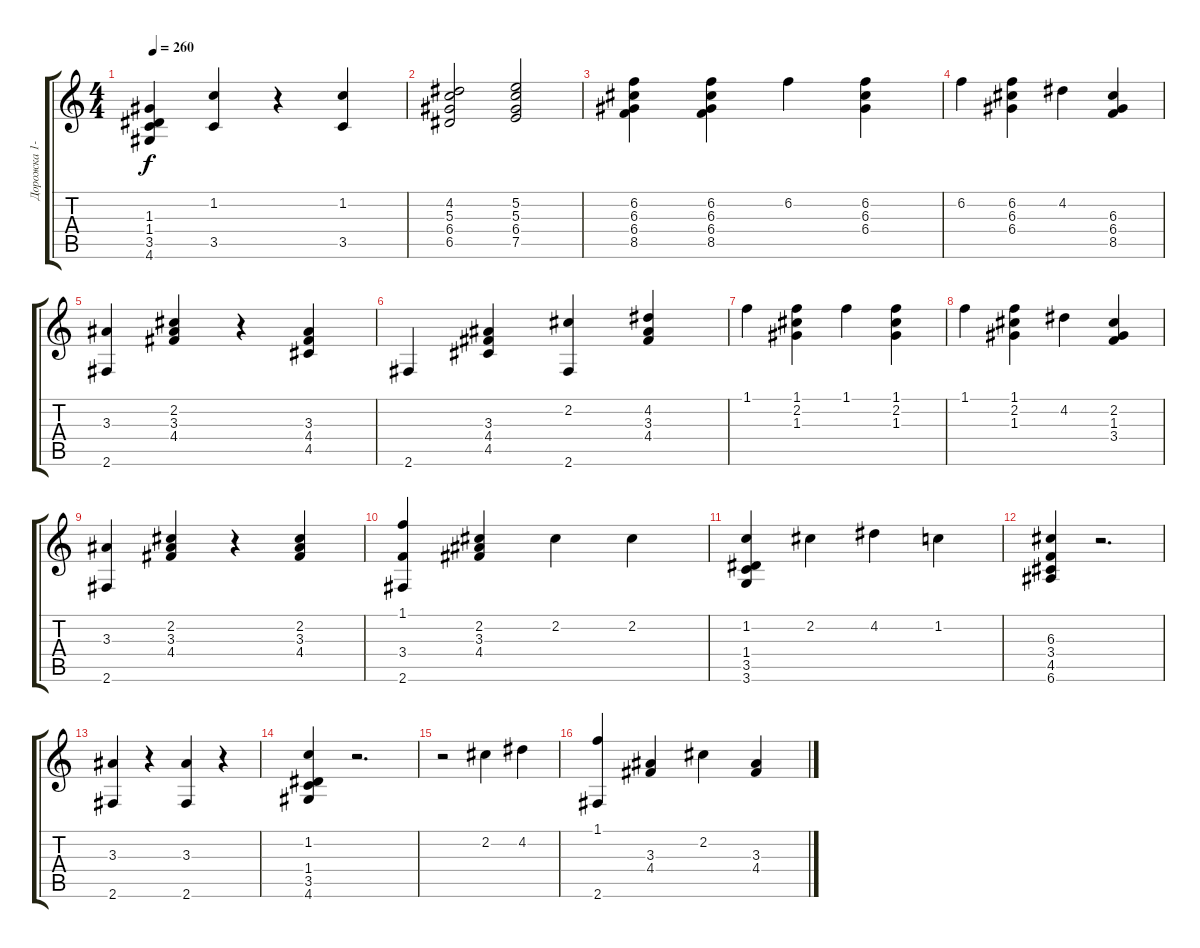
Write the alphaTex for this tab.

\track ("Дорожка 1-2" "Дорожка 1-") {instrument acousticguitarsteel}
\staff {score tabs}
\tuning (E4 B3 G3 D3 A2 E2) {hide}
\ts (4 4)
\tempo 260
\clef g2
\ks c
(1.3 1.4 3.5 4.6).4{dy f} (1.2 3.5).4 r.4 (1.2 3.5).4 |
(4.2 5.3 6.4 6.5).2 (5.2 5.3 6.4 7.5).2 |
(6.2 6.3 6.4 8.5).4 (6.2 6.3 6.4 8.5).4 6.2.4 (6.2 6.3 6.4).4 |
6.2.4 (6.2 6.3 6.4).4 4.2.4 (6.3 6.4 8.5).4 |
(3.3 2.6).4 (2.2 3.3 4.4).4 r.4 (3.3 4.4 4.5).4 |
2.6.4 (3.3 4.4 4.5).4 (2.2 2.6).4 (4.2 3.3 4.4).4 |
1.1.4 (1.1 2.2 1.3).4 1.1.4 (1.1 2.2 1.3).4 |
1.1.4 (1.1 2.2 1.3).4 4.2.4 (2.2 1.3 3.4).4 |
(3.3 2.6).4 (2.2 3.3 4.4).4 r.4 (2.2 3.3 4.4).4 |
(1.1 3.4 2.6).4 (2.2 3.3 4.4).4 2.2.4 2.2.4 |
(1.2 1.4 3.5 3.6).4 2.2.4 4.2.4 1.2.4 |
(6.3 3.4 4.5 6.6).4 r.2{d} |
(3.3 2.6).4 r.4 (3.3 2.6).4 r.4 |
(1.2 1.4 3.5 4.6).4 r.2{d} |
r.2 2.2.4 4.2.4 |
(1.1 2.6).4 (3.3 4.4).4 2.2.4 (3.3 4.4).4
